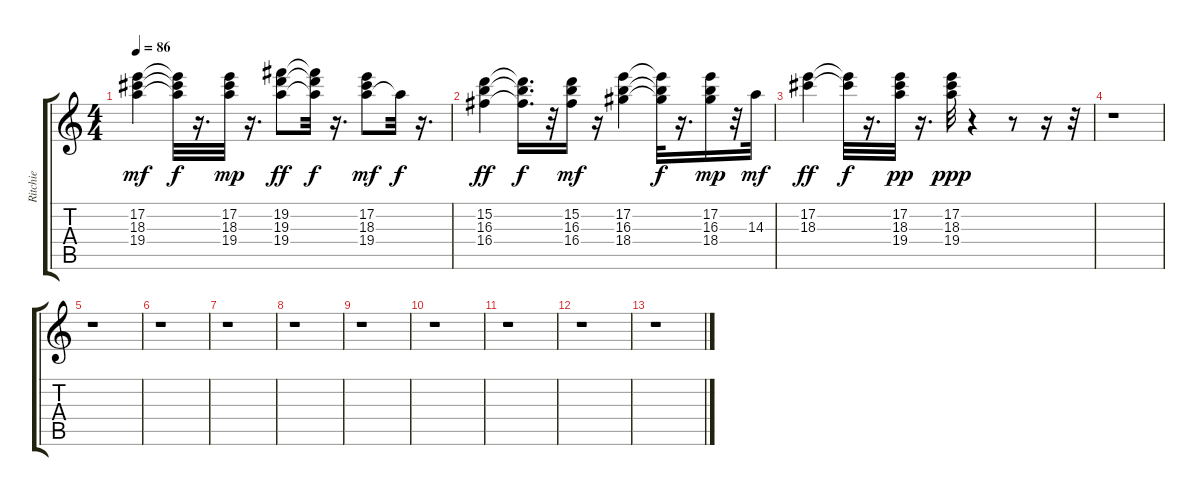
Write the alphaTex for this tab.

\track ("Ritchie" "Ritchie") {instrument acousticguitarsteel}
\staff {score tabs}
\tuning (E4 B3 G3 D3 A2 E2) {hide}
\ts (4 4)
\tempo 86
\clef g2
\ks c
(17.2 18.3 19.4).4{dy mf} (17.2{t} 18.3{t} 19.4{t}).32{dy f} r.16{d} (17.2 18.3 19.4).32{dy mp} r.16{d} (19.2 19.3 19.4).8{dy ff} (19.2{t} 19.3{t} 19.4{t}).32{dy f} r.16{d} (17.2 18.3 19.4).8{dy mf} 19.4{t}.32{dy f} r.16{d} |
(15.2 16.3 16.4).4{dy ff} (15.2{t} 16.3{t} 16.4{t}).16{d dy f} r.32 (15.2 16.3 16.4).16{dy mf} r.16 (17.2 16.3 18.4).4 (17.2{t} 16.3{t} 18.4{t}).32{dy f} r.16{d} (17.2 16.3 18.4).16{dy mp} r.32 14.3.32{dy mf} |
(17.2 18.3).4{dy ff} (17.2{t} 18.3{t}).32{dy f} r.16{d} (17.2 18.3 19.4).32{dy pp} r.16{d} (17.2 18.3 19.4).32{dy ppp} r.4 r.8 r.16 r.32 |
r.1 |
r.1 |
r.1 |
r.1 |
r.1 |
r.1 |
r.1 |
r.1 |
r.1 |
r.1
